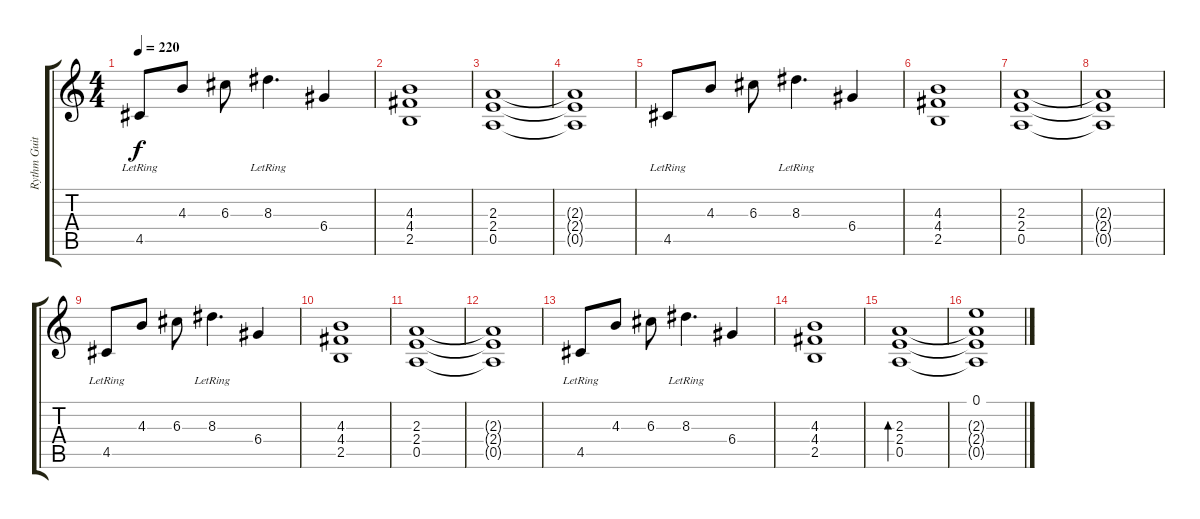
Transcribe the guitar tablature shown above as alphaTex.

\track ("Rythm Guitar 1" "Rythm Guit") {instrument distortionguitar}
\staff {score tabs}
\tuning (E4 B3 G3 D3 A2 E2) {hide}
\ts (4 4)
\tempo 220
\clef g2
\ks c
4.5{lr}.8{dy f} 4.3.8 6.3.8 8.3{lr}.4{d} 6.4.4 |
(4.3 4.4 2.5).1 |
(2.3 2.4 0.5).1 |
(2.3{t} 2.4{t} 0.5{t}).1 |
4.5{lr}.8 4.3.8 6.3.8 8.3{lr}.4{d} 6.4.4 |
(4.3 4.4 2.5).1 |
(2.3 2.4 0.5).1 |
(2.3{t} 2.4{t} 0.5{t}).1 |
4.5{lr}.8 4.3.8 6.3.8 8.3{lr}.4{d} 6.4.4 |
(4.3 4.4 2.5).1 |
(2.3 2.4 0.5).1 |
(2.3{t} 2.4{t} 0.5{t}).1 |
4.5{lr}.8 4.3.8 6.3.8 8.3{lr}.4{d} 6.4.4 |
(4.3 4.4 2.5).1 |
(2.3 2.4 0.5).1{bd 480} |
(0.1 2.3{t} 2.4{t} 0.5{t}).1
